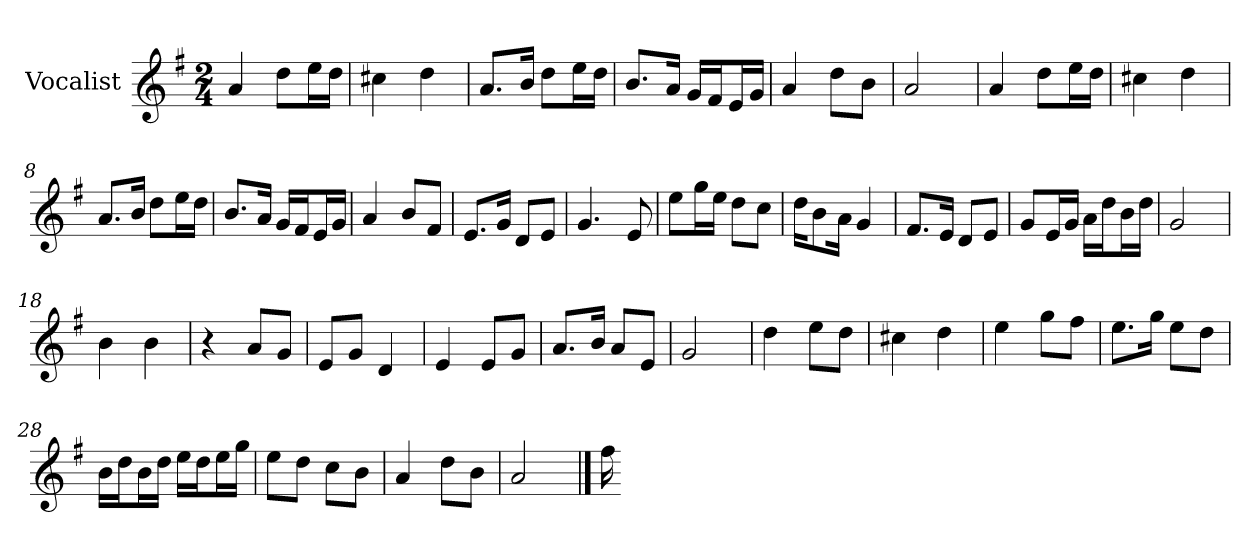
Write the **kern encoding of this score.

**kern
*part1
*staff1
*I"Vocalist
*k[f#]
*G:
*M2/4
=
4a
8ddL
16eeL
16ddJJ
=1
4cc#X
4dd
=2
8.aL
16bJk
8ddL
16eeL
16ddJJ
=3
8.bL
16aJk
16gLL
16f#J
16eL
16gJJ
=4
4a
8ddL
8bJ
=5
2a
=6
4a
8ddL
16eeL
16ddJJ
=7
4cc#X
4dd
=8
8.aL
16bJk
8ddL
16eeL
16ddJJ
=9
8.bL
16aJk
16gLL
16f#J
16eL
16gJJ
=10
4a
8bL
8f#J
=11
8.eL
16gJk
8dL
8eJ
=12
4.g
8e
=13
8eeL
16ggL
16eeJJ
8ddL
8ccJ
=14
16ddKL
8b
16aJk
4g
=15
8.f#L
16eJk
8dL
8eJ
=16
8gL
16eL
16gJJ
16aLL
16ddJ
16bL
16ddJJ
=17
2g
=18
4b
4b
=19
4r
8aL
8gJ
=20
8eL
8gJ
4d
=21
4e
8eL
8gJ
=22
8.aL
16bJk
8aL
8eJ
=23
2g
=24
4dd
8eeL
8ddJ
=25
4cc#X
4dd
=26
4ee
8ggL
8ff#J
=27
8.eeL
16ggJk
8eeL
8ddJ
=28
16bLL
16ddJ
16bL
16ddJJ
16eeLL
16ddJ
16eeL
16ggJJ
=29
8eeL
8ddJ
8ccL
8bJ
=30
4a
8ddL
8bJ
=31
2a
==32
16ff#
=-
*-
